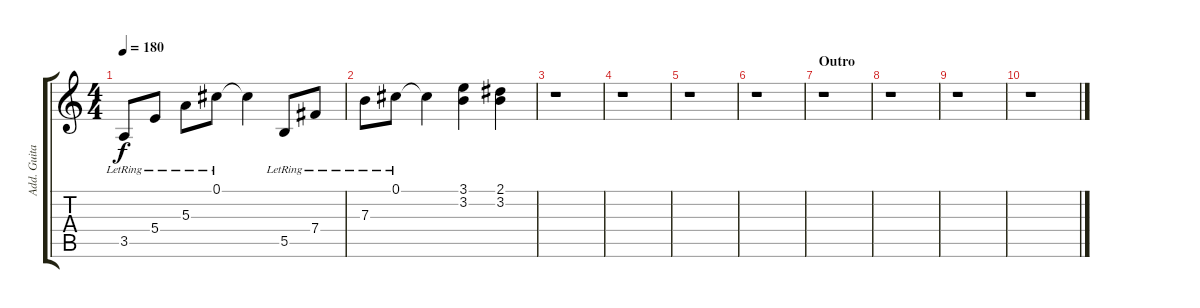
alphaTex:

\track ("Add. Guitar" "Add. Guita") {instrument electricguitarjazz}
\staff {score tabs}
\tuning (Db4 Ab3 E3 B2 Gb2 Db2) {hide}
\ts (4 4)
\tempo 180
\clef g2
\ks c
3.5{lr}.8{dy f} 5.4{lr}.8 5.3{lr}.8 0.1{lr}.8 0.1{t}.4 5.5{lr}.8 7.4{lr}.8 |
7.3{lr}.8 0.1{lr}.8 0.1{t}.4 (3.1 3.2).4 (2.1 3.2).4 |
r.1 |
r.1 |
r.1 |
r.1 |
\section ("" "Outro")
r.1 |
r.1 |
r.1 |
r.1
